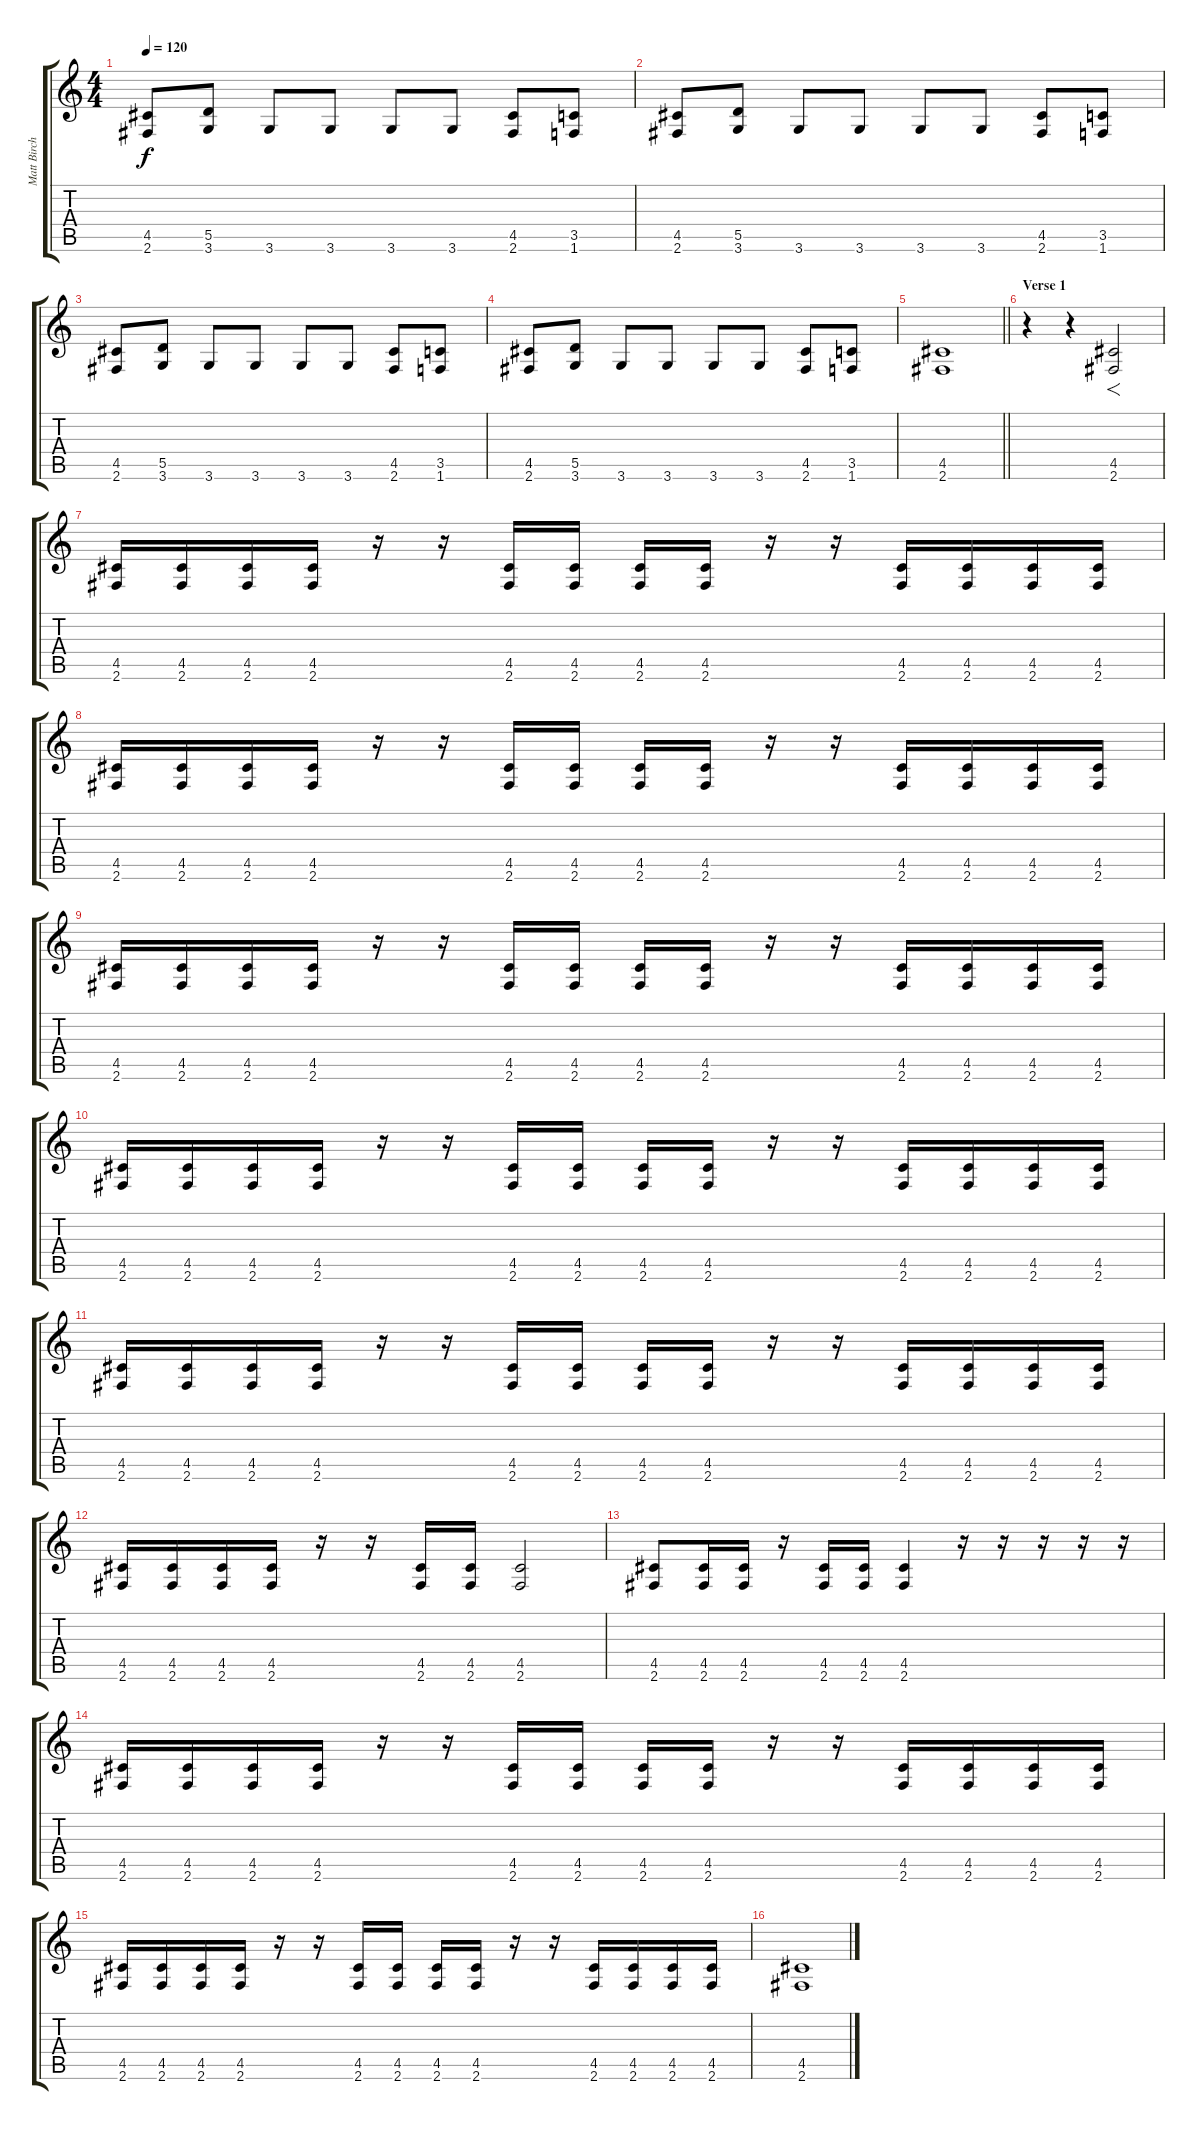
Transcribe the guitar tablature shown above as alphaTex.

\track ("Matt Birch" "Matt Birch") {instrument distortionguitar}
\staff {score tabs}
\tuning (E4 B3 G3 D3 A2 E2) {hide}
\ts (4 4)
\tempo 120
\clef g2
\ks c
(4.5 2.6).8{dy f} (5.5 3.6).8 3.6.8 3.6.8 3.6.8 3.6.8 (4.5 2.6).8 (3.5 1.6).8 |
(4.5 2.6).8 (5.5 3.6).8 3.6.8 3.6.8 3.6.8 3.6.8 (4.5 2.6).8 (3.5 1.6).8 |
(4.5 2.6).8 (5.5 3.6).8 3.6.8 3.6.8 3.6.8 3.6.8 (4.5 2.6).8 (3.5 1.6).8 |
(4.5 2.6).8 (5.5 3.6).8 3.6.8 3.6.8 3.6.8 3.6.8 (4.5 2.6).8 (3.5 1.6).8 |
\barLineRight lightlight
(4.5 2.6).1 |
\section ("" "Verse 1")
r.4 r.4 (4.5 2.6).2{f} |
(4.5 2.6).16 (4.5 2.6).16 (4.5 2.6).16 (4.5 2.6).16 r.16 r.16 (4.5 2.6).16 (4.5 2.6).16 (4.5 2.6).16 (4.5 2.6).16 r.16 r.16 (4.5 2.6).16 (4.5 2.6).16 (4.5 2.6).16 (4.5 2.6).16 |
(4.5 2.6).16 (4.5 2.6).16 (4.5 2.6).16 (4.5 2.6).16 r.16 r.16 (4.5 2.6).16 (4.5 2.6).16 (4.5 2.6).16 (4.5 2.6).16 r.16 r.16 (4.5 2.6).16 (4.5 2.6).16 (4.5 2.6).16 (4.5 2.6).16 |
(4.5 2.6).16 (4.5 2.6).16 (4.5 2.6).16 (4.5 2.6).16 r.16 r.16 (4.5 2.6).16 (4.5 2.6).16 (4.5 2.6).16 (4.5 2.6).16 r.16 r.16 (4.5 2.6).16 (4.5 2.6).16 (4.5 2.6).16 (4.5 2.6).16 |
(4.5 2.6).16 (4.5 2.6).16 (4.5 2.6).16 (4.5 2.6).16 r.16 r.16 (4.5 2.6).16 (4.5 2.6).16 (4.5 2.6).16 (4.5 2.6).16 r.16 r.16 (4.5 2.6).16 (4.5 2.6).16 (4.5 2.6).16 (4.5 2.6).16 |
(4.5 2.6).16 (4.5 2.6).16 (4.5 2.6).16 (4.5 2.6).16 r.16 r.16 (4.5 2.6).16 (4.5 2.6).16 (4.5 2.6).16 (4.5 2.6).16 r.16 r.16 (4.5 2.6).16 (4.5 2.6).16 (4.5 2.6).16 (4.5 2.6).16 |
(4.5 2.6).16 (4.5 2.6).16 (4.5 2.6).16 (4.5 2.6).16 r.16 r.16 (4.5 2.6).16 (4.5 2.6).16 (4.5 2.6).2 |
(4.5 2.6).8 (4.5 2.6).16 (4.5 2.6).16 r.16 (4.5 2.6).16 (4.5 2.6).16 (4.5 2.6).4 r.16 r.16 r.16 r.16 r.16 |
(4.5 2.6).16 (4.5 2.6).16 (4.5 2.6).16 (4.5 2.6).16 r.16 r.16 (4.5 2.6).16 (4.5 2.6).16 (4.5 2.6).16 (4.5 2.6).16 r.16 r.16 (4.5 2.6).16 (4.5 2.6).16 (4.5 2.6).16 (4.5 2.6).16 |
(4.5 2.6).16 (4.5 2.6).16 (4.5 2.6).16 (4.5 2.6).16 r.16 r.16 (4.5 2.6).16 (4.5 2.6).16 (4.5 2.6).16 (4.5 2.6).16 r.16 r.16 (4.5 2.6).16 (4.5 2.6).16 (4.5 2.6).16 (4.5 2.6).16 |
(4.5 2.6).1
